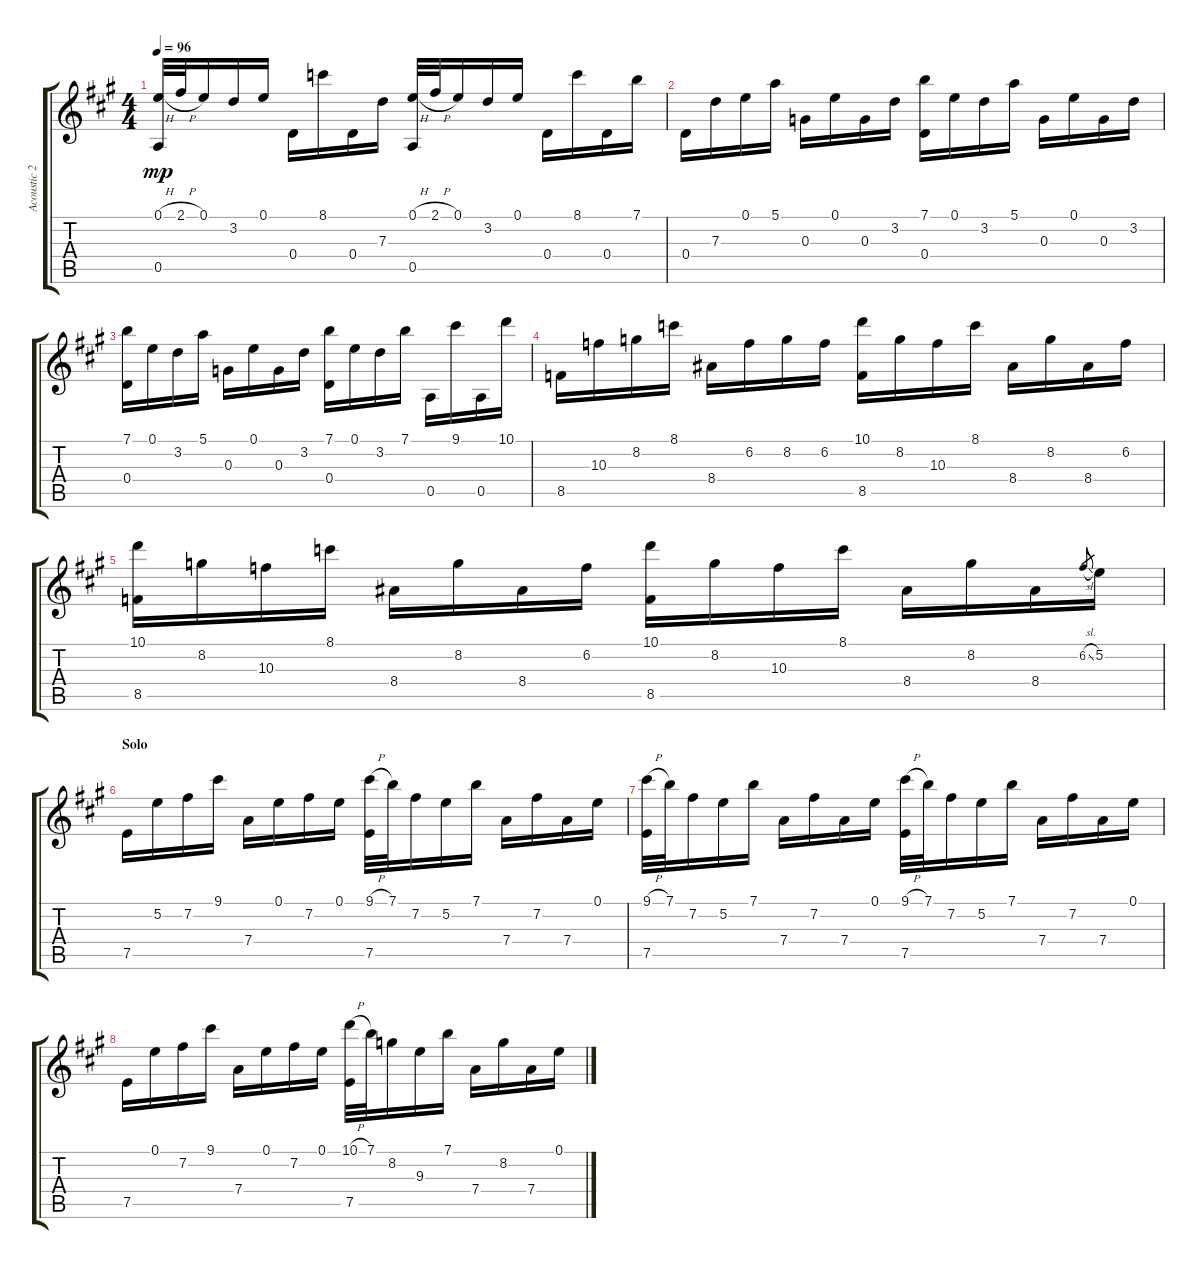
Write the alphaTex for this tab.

\track ("Acoustic 2 - Criss Oliva" "Acoustic 2") {instrument acousticguitarsteel}
\staff {score tabs}
\tuning (E4 B3 G3 D3 A2 E2) {hide}
\ts (4 4)
\tempo 96
\clef g2
\ks a
(0.1{h} 0.5).32{dy mp} 2.1{h}.32 0.1.16 3.2.16 0.1.16 0.4.16 8.1.16 0.4.16 7.3.16 (0.1{h} 0.5).32 2.1{h}.32 0.1.16 3.2.16 0.1.16 0.4.16 8.1.16 0.4.16 7.1.16 |
0.4.16 7.3.16 0.1.16 5.1.16 0.3.16 0.1.16 0.3.16 3.2.16 (7.1 0.4).16 0.1.16 3.2.16 5.1.16 0.3.16 0.1.16 0.3.16 3.2.16 |
(7.1 0.4).16 0.1.16 3.2.16 5.1.16 0.3.16 0.1.16 0.3.16 3.2.16 (7.1 0.4).16 0.1.16 3.2.16 7.1.16 0.5.16 9.1.16 0.5.16 10.1.16 |
8.5.16 10.3.16 8.2.16 8.1.16 8.4.16 6.2.16 8.2.16 6.2.16 (10.1 8.5).16 8.2.16 10.3.16 8.1.16 8.4.16 8.2.16 8.4.16 6.2.16 |
(10.1 8.5).16 8.2.16 10.3.16 8.1.16 8.4.16 8.2.16 8.4.16 6.2.16 (10.1 8.5).16 8.2.16 10.3.16 8.1.16 8.4.16 8.2.16 8.4.16 6.2{sl}.8{gr} 5.2.16 |
\section ("" "Solo")
7.5.16 5.2.16 7.2.16 9.1.16 7.4.16 0.1.16 7.2.16 0.1.16 (9.1{h} 7.5).32 7.1.32 7.2.16 5.2.16 7.1.16 7.4.16 7.2.16 7.4.16 0.1.16 |
(9.1{h} 7.5).32 7.1.32 7.2.16 5.2.16 7.1.16 7.4.16 7.2.16 7.4.16 0.1.16 (9.1{h} 7.5).32 7.1.32 7.2.16 5.2.16 7.1.16 7.4.16 7.2.16 7.4.16 0.1.16 |
7.5.16 0.1.16 7.2.16 9.1.16 7.4.16 0.1.16 7.2.16 0.1.16 (10.1{h} 7.5).32 7.1.32 8.2.16 9.3.16 7.1.16 7.4.16 8.2.16 7.4.16 0.1.16
